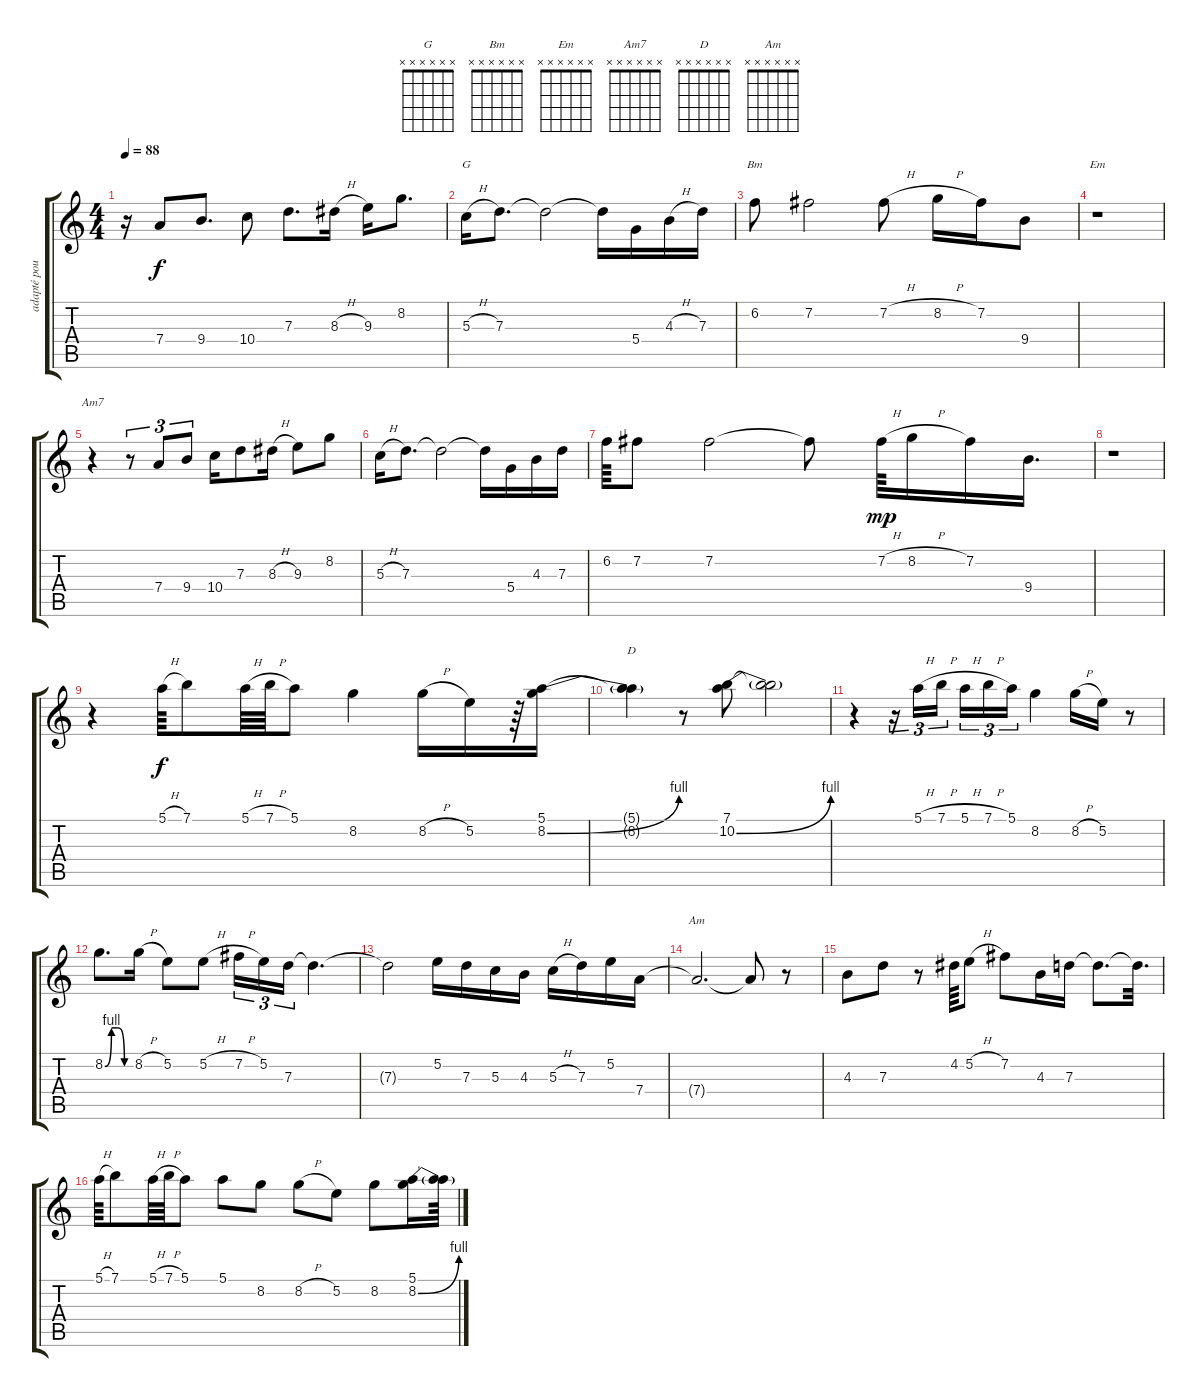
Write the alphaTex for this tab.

\track ("adapté pour satrat" "adapté pou") {instrument overdrivenguitar}
\staff {score tabs}
\tuning (E4 B3 G3 D3 A2 E2) {hide}
\chord ("G" x x x x x x)
\chord ("Bm" x x x x x x)
\chord ("Em" x x x x x x)
\chord ("Am7" x x x x x x)
\chord ("D" x x x x x x)
\chord ("Am" x x x x x x)
\ts (4 4)
\tempo 88
\clef g2
\ks c
r.16{dy f instrument overdrivenguitar} 7.4.8 9.4.8{d} 10.4.8 7.3.8{d} 8.3{h}.16 9.3.16 8.2.8{d} |
5.3{h}.16{ch "G"} 7.3.8{d} 7.3{t}.2 7.3{t}.16 5.4.16 4.3{h}.16 7.3.16 |
6.2.8{ch "Bm"} 7.2.2 7.2{h}.8 8.2{h}.16 7.2.16 9.4.8 |
r.1{ch "Em"} |
r.4{ch "Am7"} r.8{tu (3 2)} 7.4.8{tu (3 2)} 9.4.8{tu (3 2)} 10.4.16 7.3.8 8.3{h}.16 9.3.8 8.2.8 |
5.3{h}.16 7.3.8{d} 7.3{t}.2 7.3{t}.16 5.4.16 4.3.16 7.3.16 |
6.2.64 7.2.8 7.2.2 7.2{t}.8 7.2{h}.64{dy mp} 8.2{h}.16 7.2.16 9.4.16{d} |
r.1 |
r.4 5.1{h}.64{dy f} 7.1.8 5.1{h}.64 7.1{h}.64 5.1.8 8.2.4 8.2{h}.16 5.2.16 r.64 (5.1 8.2{be (bend 0 0 60 4)}).16 |
(5.1{t} 8.2{t}).4{ch "D"} r.8 (7.1 10.2{be (bend 0 0 60 4)}).8 (7.1{t} 10.2{t}).2 |
r.4 r.16{tu (3 2)} 5.1{h}.16{tu (3 2)} 7.1{h}.16{tu (3 2) beam splitsecondary} 5.1{h}.16{tu (3 2)} 7.1{h}.16{tu (3 2)} 5.1.16{tu (3 2)} 8.2.4 8.2{h}.16 5.2.16 r.8 |
8.2{be (custom 0 0 15 4 30 4 45 0 60 0)}.8{d} 8.2{h}.16 5.2.8 5.2{h}.8 7.2{h}.16{tu (3 2)} 5.2.16{tu (3 2)} 7.3.16{tu (3 2)} 7.3{t}.4{d} |
7.3{t}.2 5.2.16 7.3.16 5.3.16 4.3.16 5.3{h}.16 7.3.16 5.2.16 7.4.16 |
7.4{t}.2{d ch "Am"} 7.4{t}.8 r.8 |
4.3.8 7.3.8 r.8 4.2.64 5.2{h}.8 7.2.8 4.3.16 7.3.16 7.3{t}.8{d} 7.3{t}.32{d} |
5.1{h}.64 7.1.8 5.1{h}.64 7.1{h}.64 5.1.8 5.1.8 8.2.8 8.2{h}.8 5.2.8 8.2.8 (5.1 8.2{be (bend 0 0 60 4)}).16 (5.1{t} 8.2{t}).64
